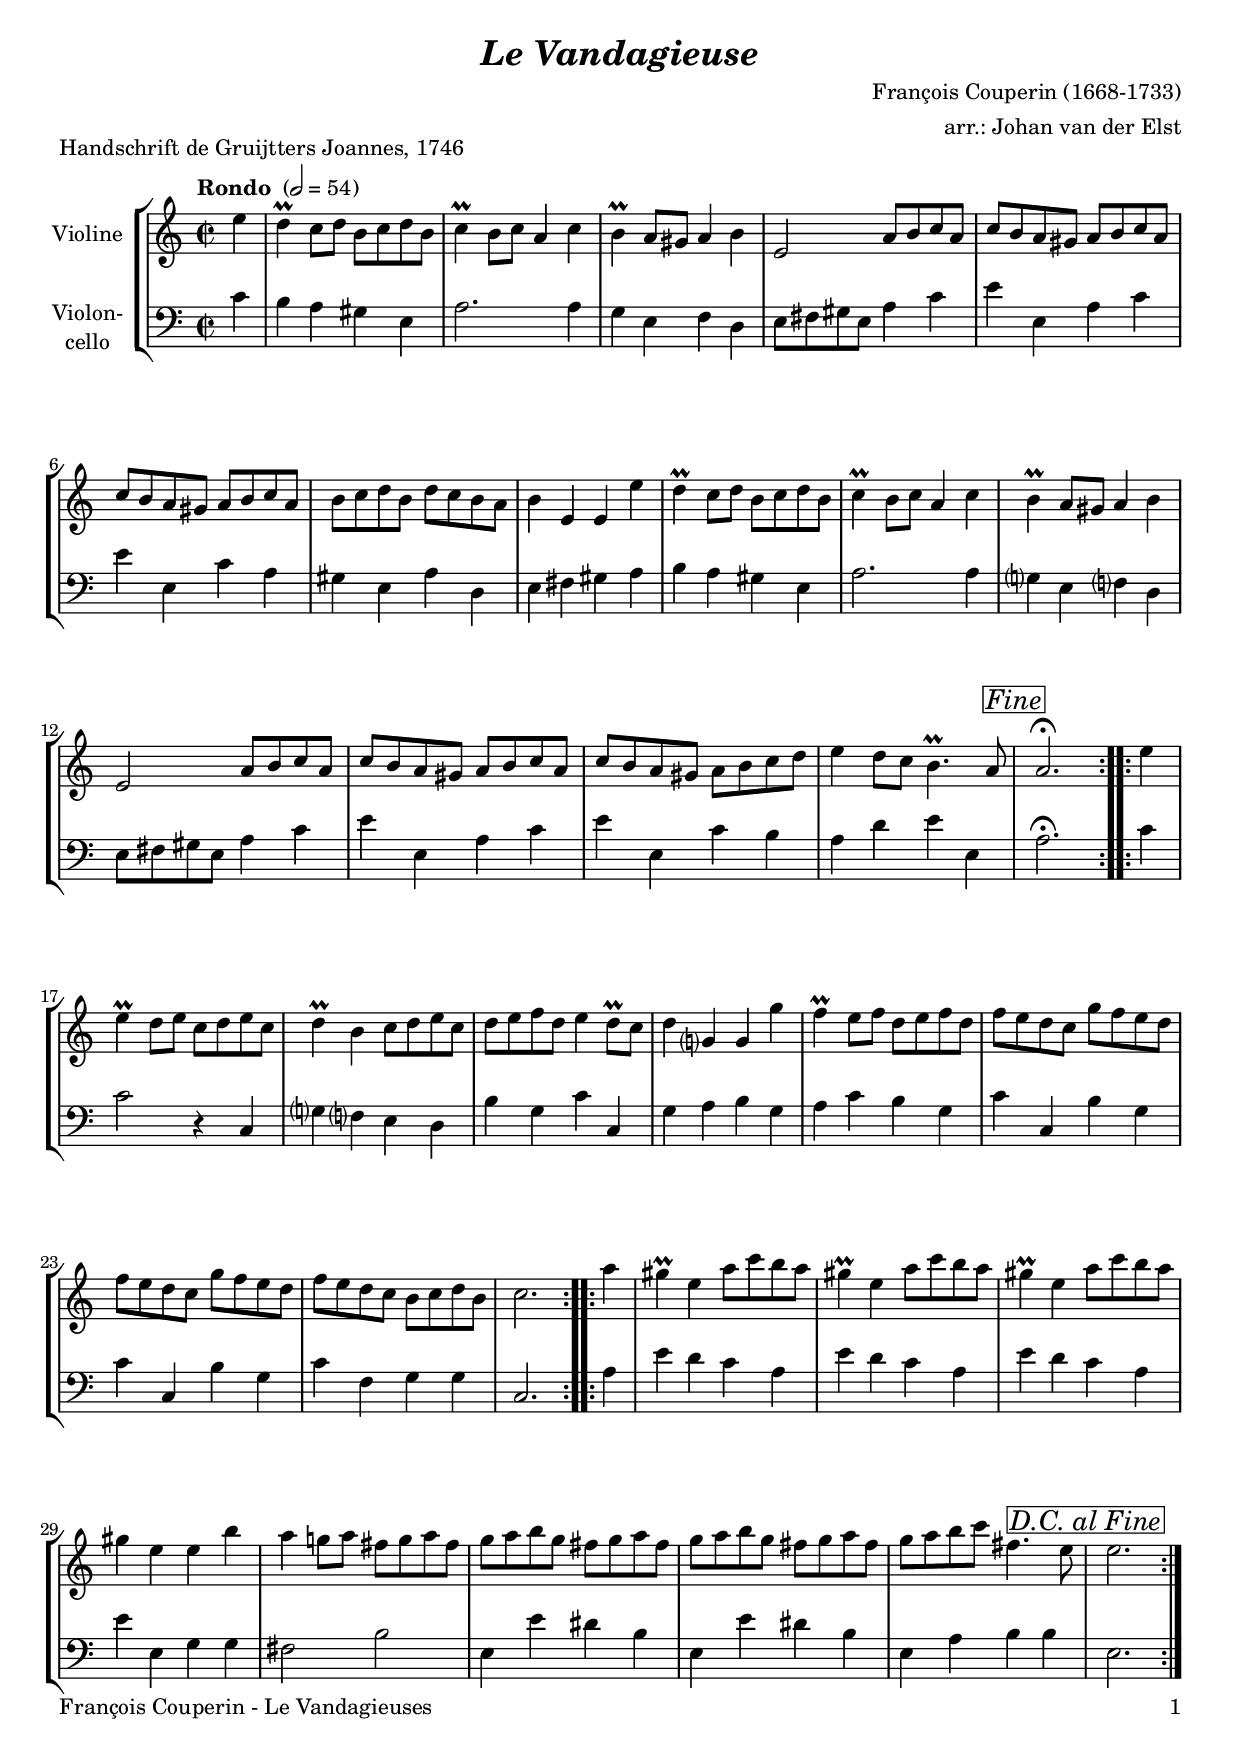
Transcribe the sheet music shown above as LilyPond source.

\version "2.18.2"
\include "deutsch.ly"
  
#(set-global-staff-size 19)

\header {
  title     = \markup \bold \italic "Le Vandagieuse"
  composer  = "François Couperin (1668-1733)"
  arranger  = "arr.: Johan van der Elst"
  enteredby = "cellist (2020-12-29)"
  piece     = "Handschrift de Gruijtters Joannes, 1746"
}

voiceconsts = {
  \key c \major
  \time 2/2
  \clef "treble"
%  \numericTimeSignature
  % Set default beaming for all staves
%  \set Timing.beamExceptions = #'()
%  \set Timing.baseMoment     = #(ly:make-moment 1 4)
%  \set Timing.beatStructure  = #'(1 1 1)
  \tempo "Rondo " 2=54
}

mivl = "violin"
%miba = "pizzicato strings"
miba = "cello"

arco = \markup \italic "arco"
dcaf = \mark \markup \box \italic "D.C. al Fine"
fine = \mark \markup \box \italic "Fine"
pizz = \markup \italic "pizz."
rall = \mark \markup \box \italic "rall."
rit  = \mark \markup \box \italic "rit."
simi = \markup \italic "simile"

va = \relative c'' {
  \voiceconsts

  \repeat volta 2 {
    \partial 4 e4
    d\prall c8 d h c d h
    c4\prall h8 c a4 c
    h\prall a8 gis a4 h
    e,2 a8 h c a

    c h a gis a h c a
    c h a gis a h c a
    h c d h d c h a
    h4 e, e e'

    d\prall c8 d h c d h
    c4\prall h8 c a4 c
    h\prall a8 gis a4 h
    e,2 a8 h c a

    c h a gis a h c a
    c h a gis a h c d
    e4 d8 c h4.\prall a8 \fine
    a2.\fermata
  }

  \repeat volta 2 {
    e'4
    e\prall d8 e c d e c
    d4\prall h c8 d e c
    d e f d e4 d8\prall c
    d4 g,? g g'

    f\prall e8 f d e f d
    f e d c g' f e d
    f e d c g' f e d
    f e d c h c d h
    c2.
  }

  \repeat volta 2 {
    a'4
    gis\prall e a8 c h a
    gis4\prall e a8 c h a
    gis4\prall e a8 c h a
    gis4 e e h'
    a g!8 a fis g a fis

    g a h g fis g a fis
    g a h g fis g a fis
    g a h c fis,4. e8 \dcaf
    e2.
  }
}

vb = \relative c' {
  \voiceconsts
  \clef "bass"
  
  \repeat volta 2 {
    \partial 4 c4
    h a gis e
    a2. a4
    g e f d
    e8 fis gis e a4 c

    e e, a c
    e e, c' a
    gis e a d,
    e fis gis a

    h a gis e
    a2. a4
    g? e f? d
    e8 fis gis e a4 c

    e e, a c
    e e, c' h
    a d e e, \fine
    a2.\fermata
  }

  \repeat volta 2 {
    c4
    c2 r4 c,
    g'? f? e d
    h' g c c,
    g' a h g

    a c h g
    c c, h' g
    c c, h' g
    c f, g g
    c,2.
  }

  \repeat volta 2 {
    a'4
    e' d c a
    e' d c a
    e' d c a
    e' e, g g
    fis2 h

    e,4 e' dis h
    e, e' dis h
    e, a h h \dcaf
    e,2.
  }
}


music = \new StaffGroup <<
      \new Staff {
	\set Staff.midiInstrument = \mivl
	\set Staff.instrumentName = \markup \center-column { "Violine" }
	\transpose c c { \va }
      }

      \new Staff {
	\set Staff.midiInstrument = \miba
	\set Staff.instrumentName = \markup \center-column { "Violon-" "cello" }
	\transpose c c { \vb }
      }
>>

\book {
   \paper {
    print-page-number = ##t
    print-first-page-number = ##t
    ragged-last-bottom = ##f
    oddHeaderMarkup = \markup \null
    evenHeaderMarkup = \markup \null
    oddFooterMarkup = \markup {
      \fill-line {
        \on-the-fly #print-page-number-check-first
        "François Couperin - Le Vandagieuses" \fromproperty #'page:page-number-string
      }
    }
    evenFooterMarkup = \oddFooterMarkup
  } \score {
    \music
    \layout {}
  }

  \score {
    \unfoldRepeats \music

    \midi {
      \context {
        \Score
      }
    }
  }
}